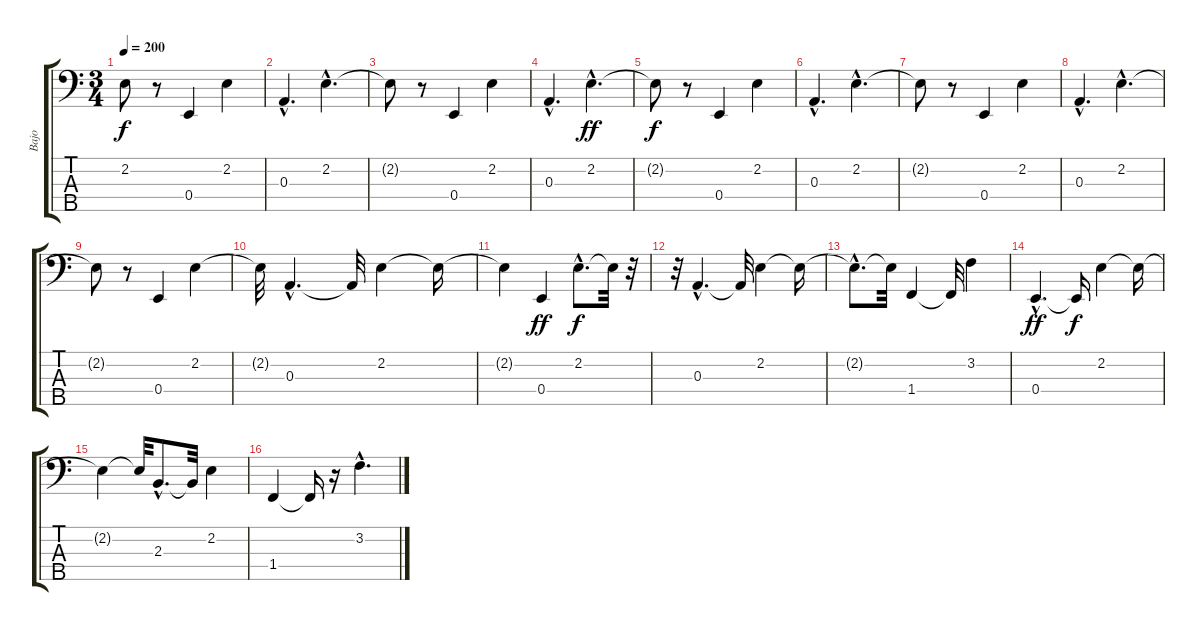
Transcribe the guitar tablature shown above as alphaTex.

\track ("Bajo" "Bajo") {instrument electricbasspick}
\staff {score tabs}
\tuning (G2 D2 A1 E1 B0) {hide}
\ts (3 4)
\tempo 200
\clef f4
\ks c
2.2{t}.8{dy f} r.8 0.4.4 2.2.4 |
0.3{hac}.4{d} 2.2{hac}.4{d} |
2.2{t}.8 r.8 0.4.4 2.2.4 |
0.3{hac}.4{d} 2.2{hac}.4{d dy ff} |
2.2{t}.8{dy f} r.8 0.4.4 2.2.4 |
0.3{hac}.4{d} 2.2{hac}.4{d} |
2.2{t}.8 r.8 0.4.4 2.2.4 |
0.3{hac}.4{d} 2.2{hac}.4{d} |
2.2{t}.8 r.8 0.4.4 2.2.4 |
2.2{t}.32 0.3{hac}.4{d} 0.3{t}.32 2.2.4 2.2{t}.16 |
2.2{t}.4 0.4.4{dy ff} 2.2{hac}.8{d dy f} 2.2{t}.32 r.32 |
r.32 0.3{hac}.4{d} 0.3{t}.32 2.2.4 2.2{t}.16 |
2.2{hac t}.8{d} 2.2{t}.32 1.4.4 1.4{t}.32 3.2.4 |
0.4{hac}.4{d dy ff} 0.4{t}.16{dy f} 2.2.4 2.2{t}.16 |
2.2{t}.4 2.2{t}.32 2.3{hac}.8{d} 2.3{t}.32 2.2.4 |
1.4.4 1.4{t}.16 r.16 3.2{hac}.4{d}
